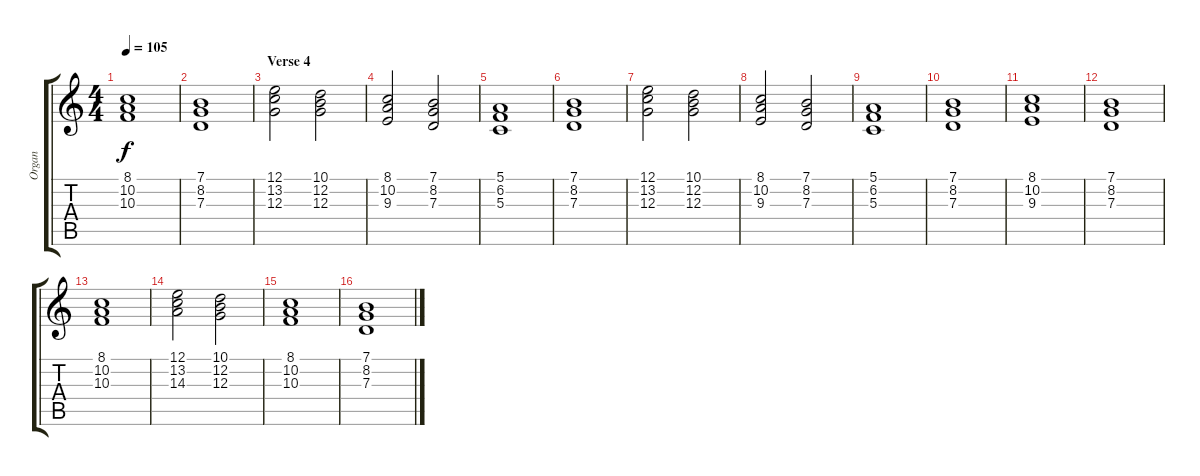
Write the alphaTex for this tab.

\track ("Organ" "Organ") {instrument rockorgan}
\staff {score tabs}
\tuning (E4 B3 G3 D3 A2 E2) {hide}
\ts (4 4)
\tempo 105
\clef g2
\ks c
(8.1 10.2 10.3).1{dy f} |
(7.1 8.2 7.3).1 |
\section ("" "Verse 4")
(12.1 13.2 12.3).2 (10.1 12.2 12.3).2 |
(8.1 10.2 9.3).2 (7.1 8.2 7.3).2 |
(5.1 6.2 5.3).1 |
(7.1 8.2 7.3).1 |
(12.1 13.2 12.3).2 (10.1 12.2 12.3).2 |
(8.1 10.2 9.3).2 (7.1 8.2 7.3).2 |
(5.1 6.2 5.3).1 |
(7.1 8.2 7.3).1 |
(8.1 10.2 9.3).1 |
(7.1 8.2 7.3).1 |
(8.1 10.2 10.3).1 |
(12.1 13.2 14.3).2 (10.1 12.2 12.3).2 |
(8.1 10.2 10.3).1 |
(7.1 8.2 7.3).1
